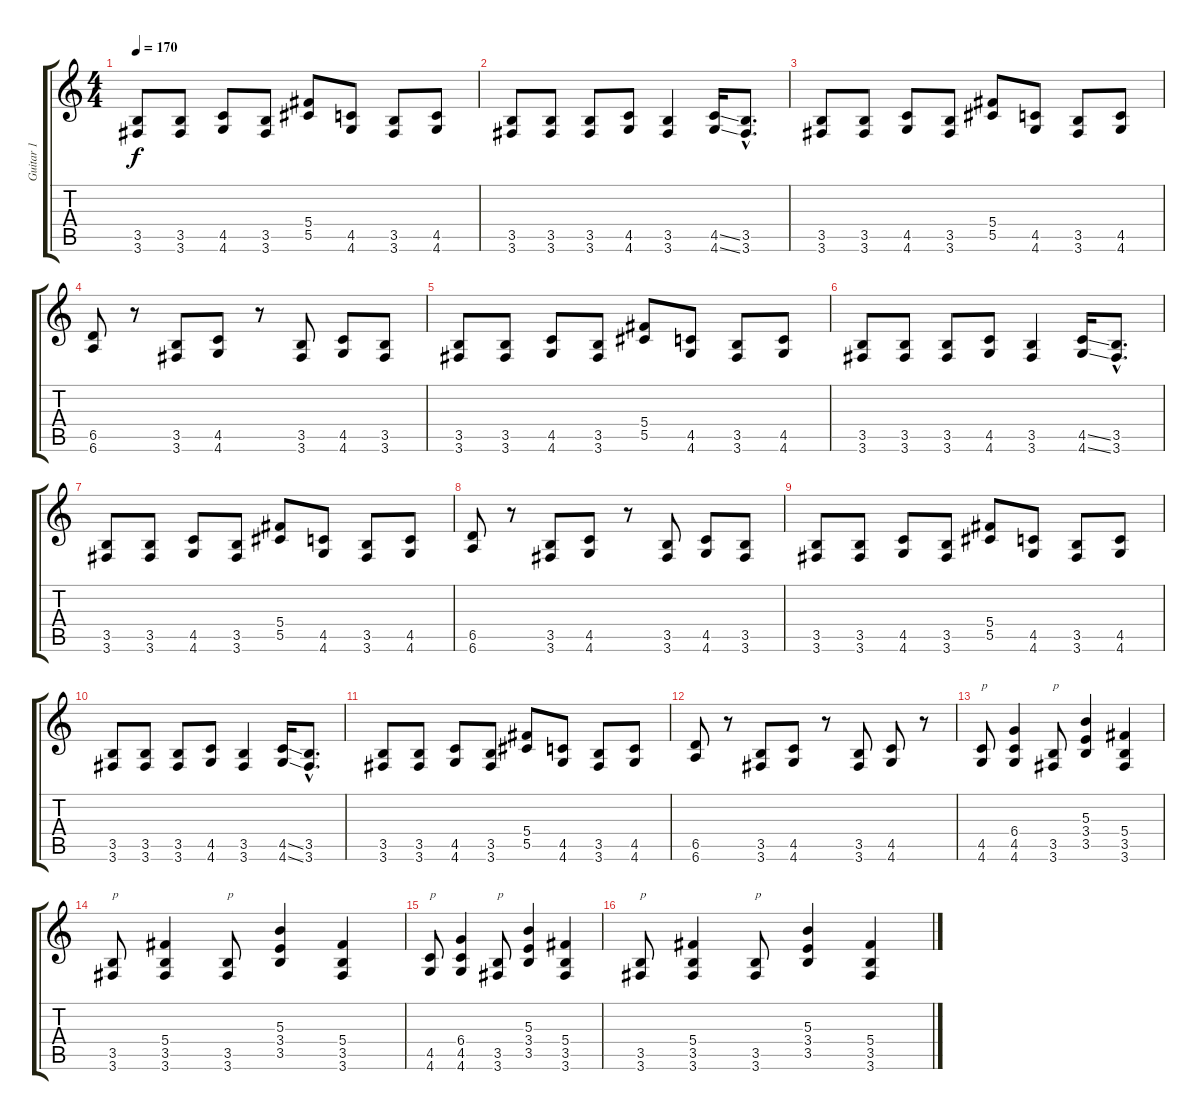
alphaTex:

\track ("Guitar 1" "Guitar 1") {instrument distortionguitar}
\staff {score tabs}
\tuning (Eb4 Bb3 Gb3 Db3 Ab2 Eb2) {hide}
\ts (4 4)
\tempo 170
\clef g2
\ks c
(3.5 3.6).8{dy f} (3.5 3.6).8 (4.5 4.6).8 (3.5 3.6).8 (5.4 5.5).8 (4.5 4.6).8 (3.5 3.6).8 (4.5 4.6).8 |
(3.5 3.6).8 (3.5 3.6).8 (3.5 3.6).8 (4.5 4.6).8 (3.5 3.6).4 (4.5{ss} 4.6{ss}).16 (3.5{hac} 3.6{hac}).8{d} |
(3.5 3.6).8 (3.5 3.6).8 (4.5 4.6).8 (3.5 3.6).8 (5.4 5.5).8 (4.5 4.6).8 (3.5 3.6).8 (4.5 4.6).8 |
(6.5 6.6).8 r.8 (3.5 3.6).8 (4.5 4.6).8 r.8 (3.5 3.6).8 (4.5 4.6).8 (3.5 3.6).8 |
(3.5 3.6).8 (3.5 3.6).8 (4.5 4.6).8 (3.5 3.6).8 (5.4 5.5).8 (4.5 4.6).8 (3.5 3.6).8 (4.5 4.6).8 |
(3.5 3.6).8 (3.5 3.6).8 (3.5 3.6).8 (4.5 4.6).8 (3.5 3.6).4 (4.5{ss} 4.6{ss}).16 (3.5{hac} 3.6{hac}).8{d} |
(3.5 3.6).8 (3.5 3.6).8 (4.5 4.6).8 (3.5 3.6).8 (5.4 5.5).8 (4.5 4.6).8 (3.5 3.6).8 (4.5 4.6).8 |
(6.5 6.6).8 r.8 (3.5 3.6).8 (4.5 4.6).8 r.8 (3.5 3.6).8 (4.5 4.6).8 (3.5 3.6).8 |
(3.5 3.6).8 (3.5 3.6).8 (4.5 4.6).8 (3.5 3.6).8 (5.4 5.5).8 (4.5 4.6).8 (3.5 3.6).8 (4.5 4.6).8 |
(3.5 3.6).8 (3.5 3.6).8 (3.5 3.6).8 (4.5 4.6).8 (3.5 3.6).4 (4.5{ss} 4.6{ss}).16 (3.5{hac} 3.6{hac}).8{d} |
(3.5 3.6).8 (3.5 3.6).8 (4.5 4.6).8 (3.5 3.6).8 (5.4 5.5).8 (4.5 4.6).8 (3.5 3.6).8 (4.5 4.6).8 |
(6.5 6.6).8 r.8 (3.5 3.6).8 (4.5 4.6).8 r.8 (3.5 3.6).8 (4.5 4.6).8 r.8 |
(4.5 4.6).8{txt "p"} (6.4 4.5 4.6).4 (3.5 3.6).8{txt "p"} (5.3 3.4 3.5).4 (5.4 3.5 3.6).4 |
(3.5 3.6).8{txt "p"} (5.4 3.5 3.6).4 (3.5 3.6).8{txt "p"} (5.3 3.4 3.5).4 (5.4 3.5 3.6).4 |
(4.5 4.6).8{txt "p"} (6.4 4.5 4.6).4 (3.5 3.6).8{txt "p"} (5.3 3.4 3.5).4 (5.4 3.5 3.6).4 |
(3.5 3.6).8{txt "p"} (5.4 3.5 3.6).4 (3.5 3.6).8{txt "p"} (5.3 3.4 3.5).4 (5.4 3.5 3.6).4
